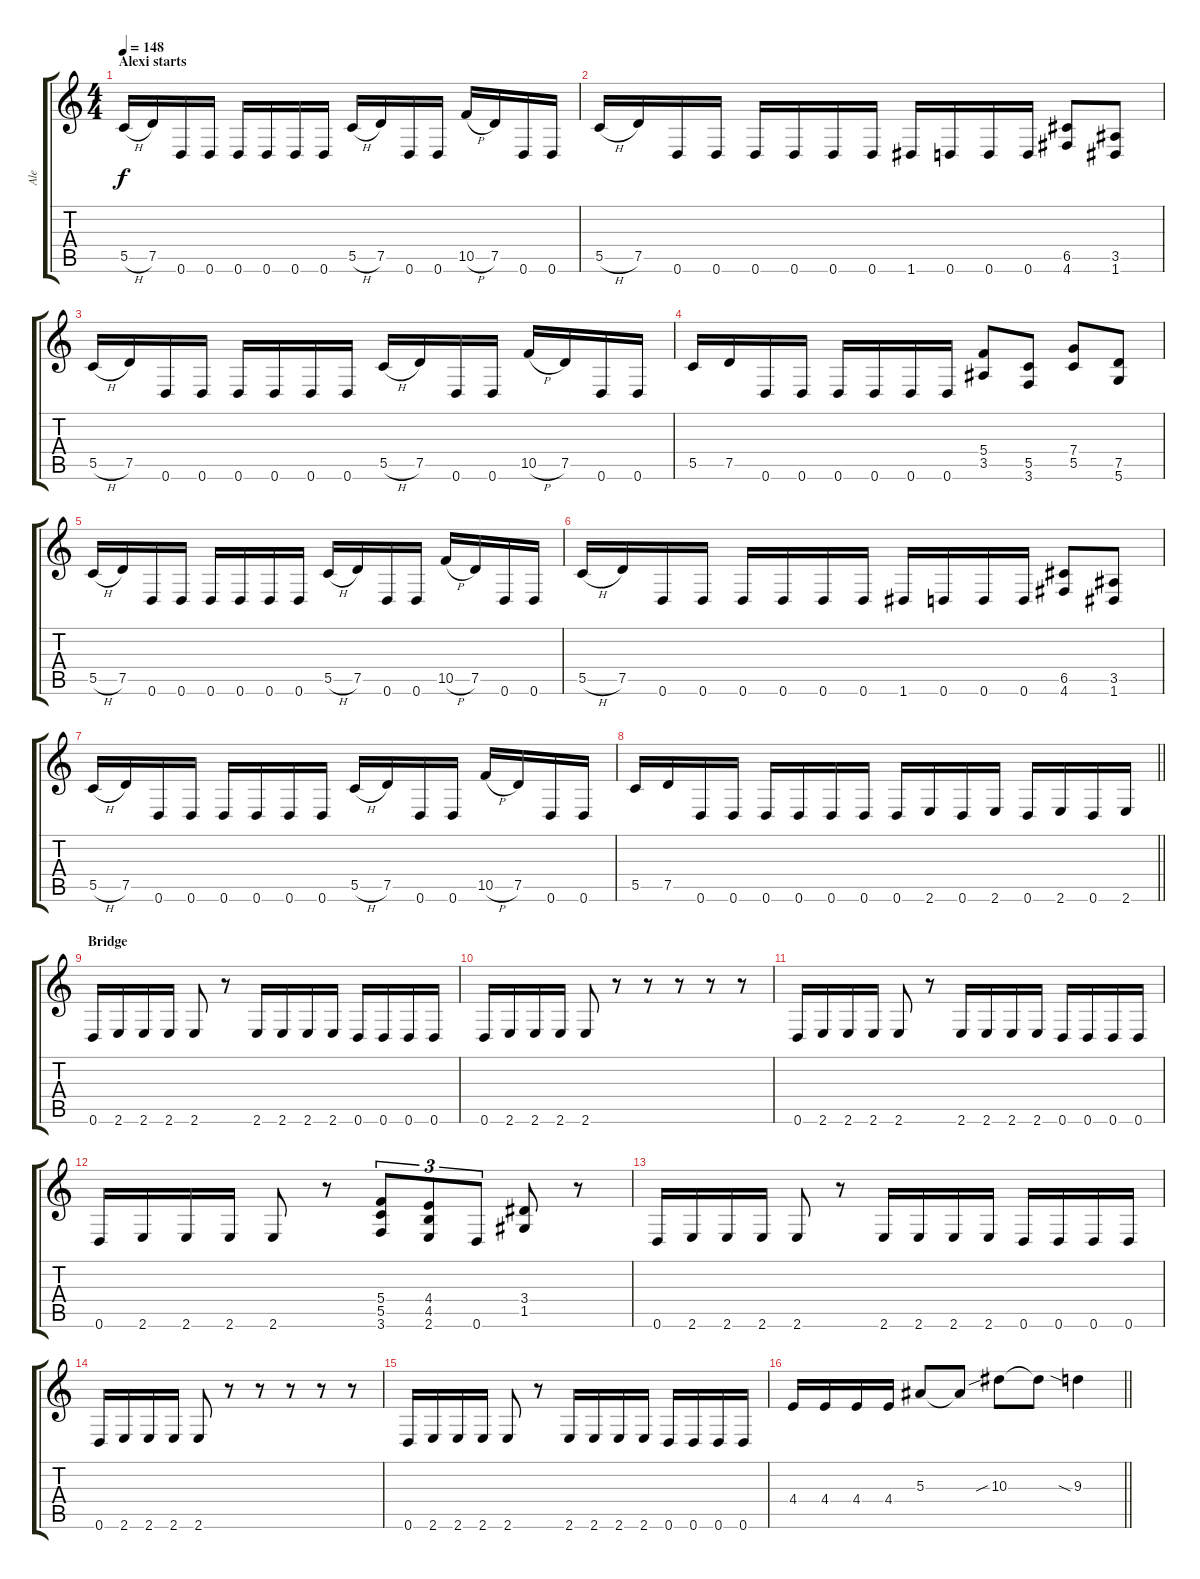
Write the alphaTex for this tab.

\track ("Ale" "Ale") {instrument distortionguitar}
\staff {score tabs}
\tuning (D4 A3 F3 C3 G2 D2) {hide}
\ts (4 4)
\section ("" "Alexi starts")
\tempo 148
\clef g2
\ks c
5.5{h}.16{dy f} 7.5.16 0.6.16 0.6.16 0.6.16 0.6.16 0.6.16 0.6.16 5.5{h}.16 7.5.16 0.6.16 0.6.16 10.5{h}.16 7.5.16 0.6.16 0.6.16 |
5.5{h}.16 7.5.16 0.6.16 0.6.16 0.6.16 0.6.16 0.6.16 0.6.16 1.6.16 0.6.16 0.6.16 0.6.16 (6.5 4.6).8 (3.5 1.6).8 |
5.5{h}.16 7.5.16 0.6.16 0.6.16 0.6.16 0.6.16 0.6.16 0.6.16 5.5{h}.16 7.5.16 0.6.16 0.6.16 10.5{h}.16 7.5.16 0.6.16 0.6.16 |
5.5.16 7.5.16 0.6.16 0.6.16 0.6.16 0.6.16 0.6.16 0.6.16 (5.4 3.5).8 (5.5 3.6).8 (7.4 5.5).8 (7.5 5.6).8 |
5.5{h}.16 7.5.16 0.6.16 0.6.16 0.6.16 0.6.16 0.6.16 0.6.16 5.5{h}.16 7.5.16 0.6.16 0.6.16 10.5{h}.16 7.5.16 0.6.16 0.6.16 |
5.5{h}.16 7.5.16 0.6.16 0.6.16 0.6.16 0.6.16 0.6.16 0.6.16 1.6.16 0.6.16 0.6.16 0.6.16 (6.5 4.6).8 (3.5 1.6).8 |
5.5{h}.16 7.5.16 0.6.16 0.6.16 0.6.16 0.6.16 0.6.16 0.6.16 5.5{h}.16 7.5.16 0.6.16 0.6.16 10.5{h}.16 7.5.16 0.6.16 0.6.16 |
\barLineRight lightlight
5.5.16 7.5.16 0.6.16 0.6.16 0.6.16 0.6.16 0.6.16 0.6.16 0.6.16 2.6.16 0.6.16 2.6.16 0.6.16 2.6.16 0.6.16 2.6.16 |
\section ("" "Bridge")
0.6.16 2.6.16 2.6.16 2.6.16 2.6.8 r.8 2.6.16 2.6.16 2.6.16 2.6.16 0.6.16 0.6.16 0.6.16 0.6.16 |
0.6.16 2.6.16 2.6.16 2.6.16 2.6.8 r.8 r.8 r.8 r.8 r.8 |
0.6.16 2.6.16 2.6.16 2.6.16 2.6.8 r.8 2.6.16 2.6.16 2.6.16 2.6.16 0.6.16 0.6.16 0.6.16 0.6.16 |
0.6.16 2.6.16 2.6.16 2.6.16 2.6.8 r.8 (5.4 5.5 3.6).8{tu (3 2)} (4.4 4.5 2.6).8{tu (3 2)} 0.6.8{tu (3 2)} (3.4 1.5).8 r.8 |
0.6.16 2.6.16 2.6.16 2.6.16 2.6.8 r.8 2.6.16 2.6.16 2.6.16 2.6.16 0.6.16 0.6.16 0.6.16 0.6.16 |
0.6.16 2.6.16 2.6.16 2.6.16 2.6.8 r.8 r.8 r.8 r.8 r.8 |
0.6.16 2.6.16 2.6.16 2.6.16 2.6.8 r.8 2.6.16 2.6.16 2.6.16 2.6.16 0.6.16 0.6.16 0.6.16 0.6.16 |
\barLineRight lightlight
4.4.16 4.4.16 4.4.16 4.4.16 5.3.8 5.3{t}.8 10.3{sib}.8 10.3{t}.8 9.3{sia}.4
